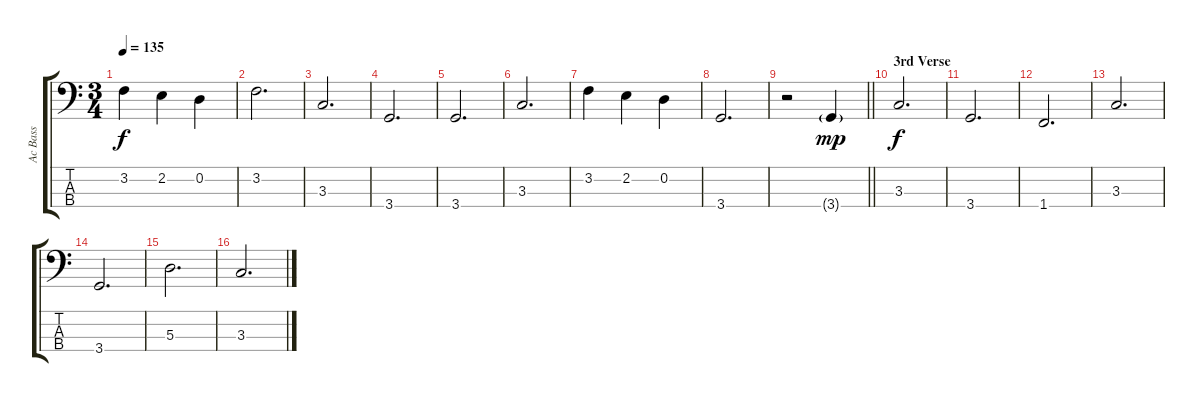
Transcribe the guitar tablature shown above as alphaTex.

\track ("Ac Bass" "Ac Bass") {instrument acousticbass}
\staff {score tabs}
\tuning (G2 D2 A1 E1) {hide}
\ts (3 4)
\tempo 135
\clef f4
\ks c
3.2.4{dy f} 2.2.4 0.2.4 |
3.2.2{d} |
3.3.2{d} |
3.4.2{d} |
3.4.2{d} |
3.3.2{d} |
3.2.4 2.2.4 0.2.4 |
3.4.2{d} |
\barLineRight lightlight
r.2 3.4{g}.4{dy mp} |
\section ("" "3rd Verse")
3.3.2{d dy f} |
3.4.2{d} |
1.4.2{d} |
3.3.2{d} |
3.4.2{d} |
5.3.2{d} |
3.3.2{d}
